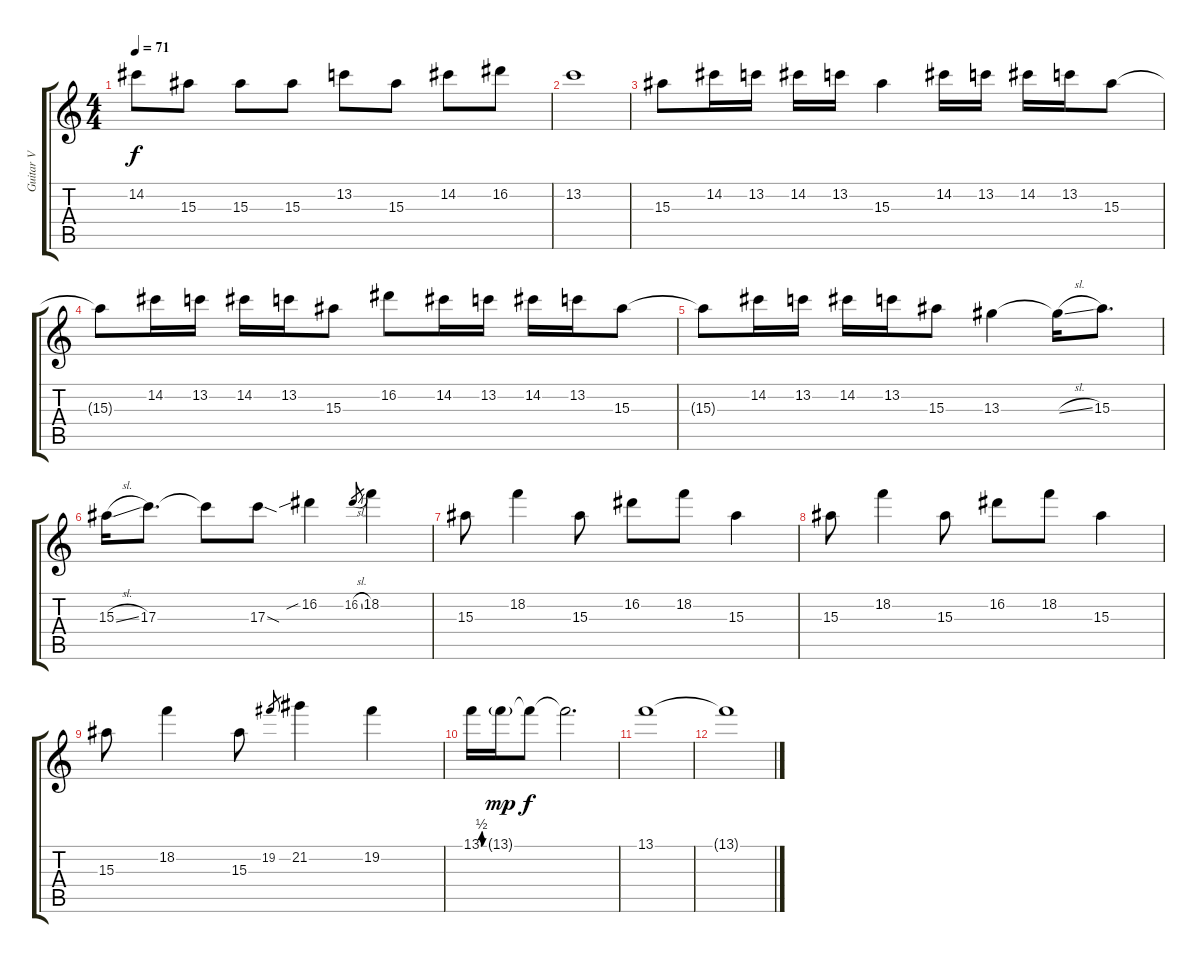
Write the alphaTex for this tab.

\track ("Guitar V" "Guitar V") {instrument distortionguitar}
\staff {score tabs}
\tuning (E4 B3 G3 D3 A2 E2) {hide}
\ts (4 4)
\tempo 71
\clef g2
\ks c
14.2{t}.8{dy f} 15.3.8 15.3.8 15.3.8 13.2.8 15.3.8 14.2.8 16.2.8 |
13.2.1 |
15.3.8 14.2.16 13.2.16 14.2.16 13.2.16 15.3.4 14.2.16 13.2.16 14.2.16 13.2.16 15.3.8 |
15.3{t}.8 14.2.16 13.2.16 14.2.16 13.2.16 15.3.8 16.2.8 14.2.16 13.2.16 14.2.16 13.2.16 15.3.8 |
15.3{t}.8 14.2.16 13.2.16 14.2.16 13.2.16 15.3.8 13.3.4 13.3{sl t}.16 15.3.8{d} |
15.3{sl}.16 17.3.8{d} 17.3{t}.8 17.3{sod}.8 16.2{sib}.4 16.2{sl}.8{gr} 18.2.4 |
15.3.8 18.2.4 15.3.8 16.2.8 18.2.8 15.3.4 |
15.3.8 18.2.4 15.3.8 16.2.8 18.2.8 15.3.4 |
15.3.8 18.2.4 15.3.8 19.2.8{gr} 21.2.4 19.2.4 |
13.1{be (custom 0 0 10 2 20 2 30 0 60 0)}.16 13.1{g}.16{dy mp} 13.1{t}.8{dy f} 13.1{t}.2{d} |
13.1.1 |
13.1{t}.1
